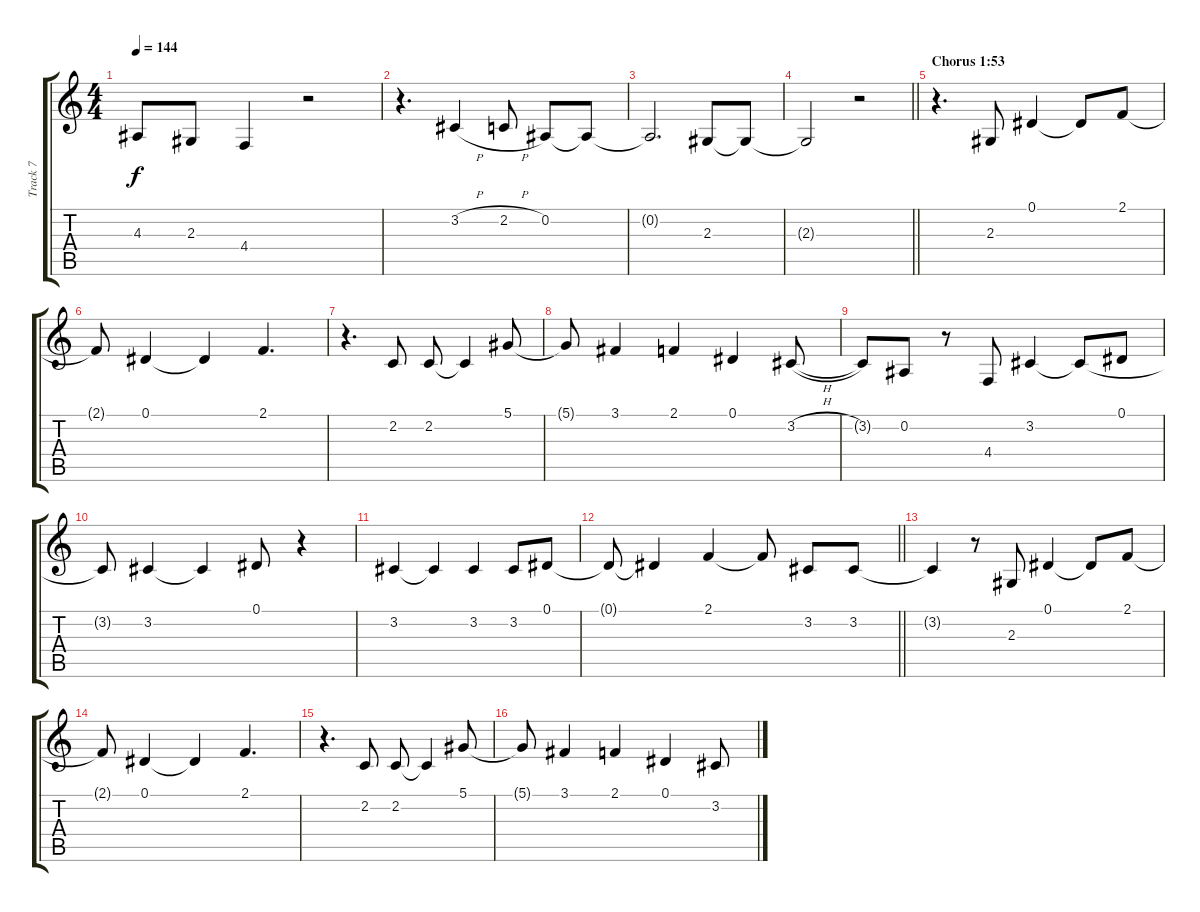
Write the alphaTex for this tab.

\track ("Track 7" "Track 7") {instrument baritonesax}
\staff {score tabs}
\tuning (Eb4 Bb3 Gb3 Db3 Ab2 Eb2) {hide}
\ts (4 4)
\tempo 144
\clef g2
\ks c
4.3{t}.8{dy f} 2.3.8 4.4.4 r.2 |
r.4{d} 3.2{h}.4 2.2{h}.8 0.2.8 0.2{t}.8 |
0.2{t}.2{d} 2.3.8 2.3{t}.8 |
\barLineRight lightlight
2.3{t}.2 r.2 |
\section ("" "Chorus 1:53")
r.4{d} 2.3.8 0.1.4 0.1{t}.8 2.1.8 |
2.1{t}.8 0.1.4 0.1{t}.4 2.1.4{d} |
r.4{d} 2.2.8 2.2.8 2.2{t}.4 5.1.8 |
5.1{t}.8 3.1.4 2.1.4 0.1.4 3.2{h}.8 |
3.2{t}.8 0.2.8 r.8 4.4.8 3.2.4 3.2{t}.8 0.1.8 |
3.2{t}.8 3.2.4 3.2{t}.4 0.1.8 r.4 |
3.2.4 3.2{t}.4 3.2.4 3.2.8 0.1.8 |
\barLineRight lightlight
0.1{t}.8 0.1{t}.4 2.1.4 2.1{t}.8 3.2.8 3.2.8 |
3.2{t}.4 r.8 2.3.8 0.1.4 0.1{t}.8 2.1.8 |
2.1{t}.8 0.1.4 0.1{t}.4 2.1.4{d} |
r.4{d} 2.2.8 2.2.8 2.2{t}.4 5.1.8 |
5.1{t}.8 3.1.4 2.1.4 0.1.4 3.2{h}.8
